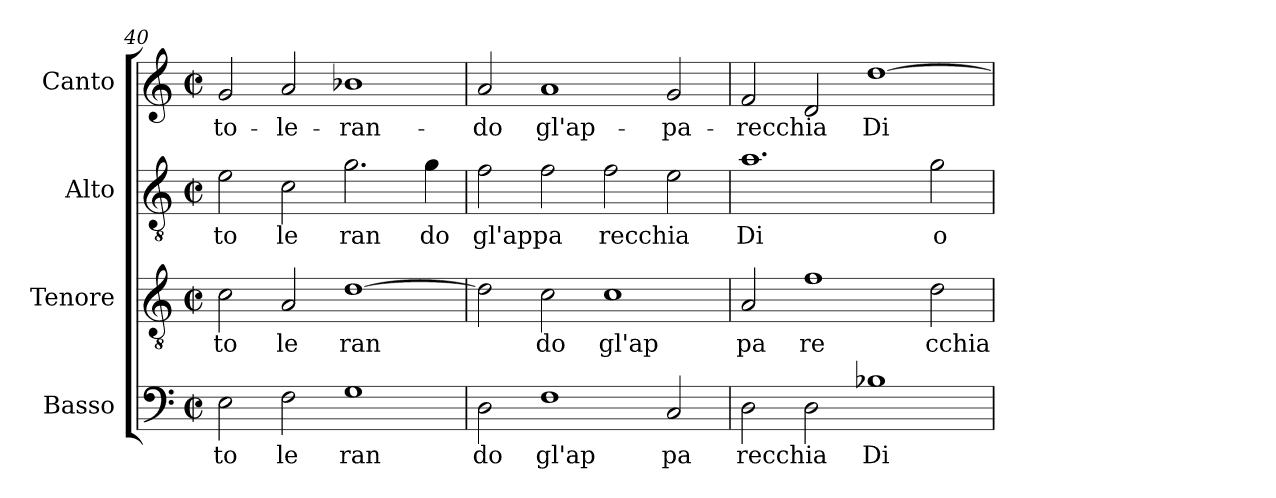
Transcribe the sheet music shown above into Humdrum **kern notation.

**kern	**text	**kern	**text	**kern	**text	**kern	**text
*part4	*part4	*part3	*part3	*part2	*part2	*part1	*part1
*staff4	*staff4	*staff3	*staff3	*staff2	*staff2	*staff1	*staff1
*I"Basso	*	*I"Tenore	*	*I"Alto	*	*I"Canto	*
*clefF4	*	*clefGv2	*	*clefGv2	*	*clefG2	*
*k[]	*	*k[]	*	*k[]	*	*k[]	*
*C:	*	*C:	*	*C:	*	*C:	*
*M2/2	*	*M2/2	*	*M2/2	*	*M2/2	*
*met(c|)	*	*met(c|)	*	*met(c|)	*	*met(c|)	*
=40	=40	=40	=40	=40	=40	=40	=40
!	!LO:LY:b:cj	!	!LO:LY:b:cj	!	!LO:LY:b:cj	!	!LO:LY:b:cj
2E\	to	2c\	to	2e\	to	2g/	to-
!	!LO:LY:b:cj	!	!LO:LY:b:cj	!	!LO:LY:b:cj	!	!LO:LY:b:cj
2F\	le	2A/	le	2c\	le	2a/	-le-
!	!LO:LY:b:cj	!	!LO:LY:b:cj	!	!LO:LY:b:cj	!	!LO:LY:b:cj
1G	ran	[>1d	ran	2.g\	ran	1b-X	-ran-
!	!	!	!	!	!LO:LY:b:cj	!	!
.	.	.	.	4g\	do	.	.
=41	=41	=41	=41	=41	=41	=41	=41
!	!LO:LY:b:cj	!	!LO:LY:b:cj	!	!LO:LY:b:cj	!	!LO:LY:b:cj
2D\	do	2d\]	.	2f\	gl'appa	2a/	-do
!	!LO:LY:b:cj	!	!LO:LY:b:cj	!	!LO:LY:b:cj	!	!LO:LY:b:cj
1F	gl'ap	2c\	do	2f\	.	1a	gl'ap-
!	!	!	!LO:LY:b:cj	!	!LO:LY:b:cj	!	!
.	.	1c	gl'ap	2f\	recchia	.	.
!	!LO:LY:b:cj	!	!	!	!LO:LY:b:cj	!	!LO:LY:b:cj
2C/	pa	.	.	2e\	.	2g/	-pa-
=42	=42	=42	=42	=42	=42	=42	=42
!	!LO:LY:b:cj	!	!LO:LY:b:cj	!	!LO:LY:b:cj	!	!LO:LY:b:cj
2D\	recchia	2A/	pa	1.a	Di	2f/	-recchia
!	!LO:LY:b:cj	!	!LO:LY:b:cj	!	!	!	!LO:LY:b:cj
2D\	.	1f	re	.	.	2d/	.
!	!LO:LY:b:cj	!	!	!	!	!	!LO:LY:b:cj
1B-	Di	.	.	.	.	[>1dd	Di-
!	!	!	!LO:LY:b:cj	!	!LO:LY:b:cj	!	!
.	.	2d\	cchia	2g\	o	.	.
=	=	=	=	=	=	=	=
*-	*-	*-	*-	*-	*-	*-	*-
